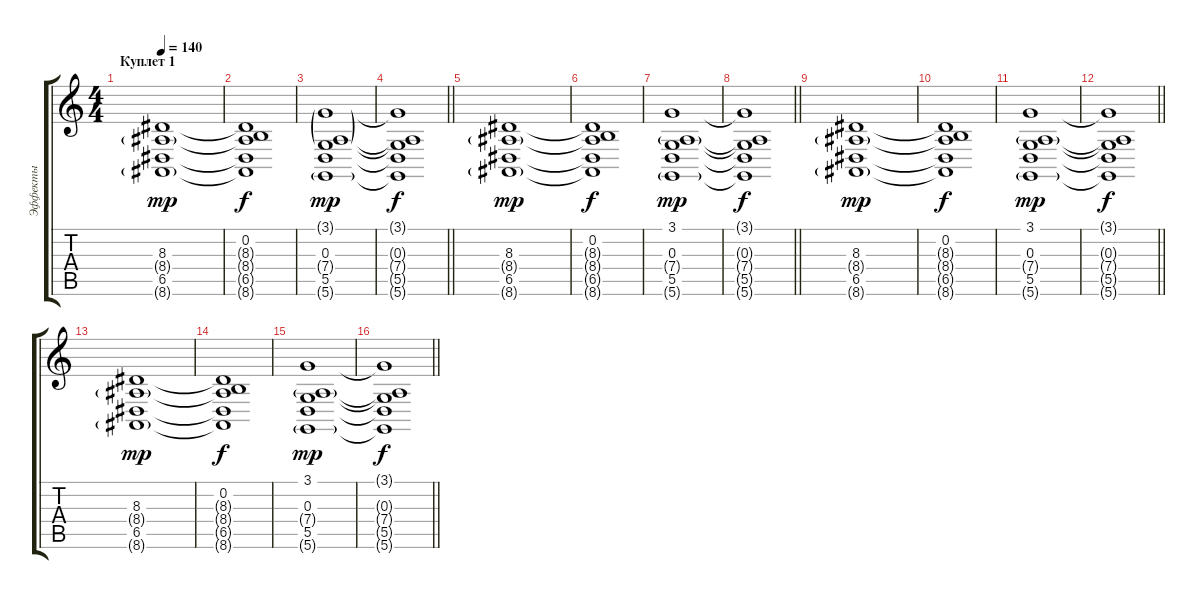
\track ("Эффекты" "Эффекты") {instrument synthstrings1}
\staff {score tabs}
\tuning (E4 B3 G3 D3 A2 D2) {hide}
\ts (4 4)
\section ("" "Куплет 1")
\tempo 140
\clef g2
\ks c
(8.3 8.4{g} 6.5 8.6{g}).1{dy mp} |
(0.2 8.3{t} 8.4{t} 6.5{t} 8.6{t}).1{dy f} |
(3.1{g} 0.3 7.4{g} 5.5 5.6{g}).1{dy mp} |
\barLineRight lightlight
(3.1{t} 0.3{t} 7.4{t} 5.5{t} 5.6{t}).1{dy f} |
(8.3 8.4{g} 6.5 8.6{g}).1{dy mp} |
(0.2 8.3{t} 8.4{t} 6.5{t} 8.6{t}).1{dy f} |
(3.1 0.3 7.4{g} 5.5 5.6{g}).1{dy mp} |
\barLineRight lightlight
(3.1{t} 0.3{t} 7.4{t} 5.5{t} 5.6{t}).1{dy f} |
(8.3 8.4{g} 6.5 8.6{g}).1{dy mp} |
(0.2 8.3{t} 8.4{t} 6.5{t} 8.6{t}).1{dy f} |
(3.1 0.3 7.4{g} 5.5 5.6{g}).1{dy mp} |
\barLineRight lightlight
(3.1{t} 0.3{t} 7.4{t} 5.5{t} 5.6{t}).1{dy f} |
(8.3 8.4{g} 6.5 8.6{g}).1{dy mp} |
(0.2 8.3{t} 8.4{t} 6.5{t} 8.6{t}).1{dy f} |
(3.1 0.3 7.4{g} 5.5 5.6{g}).1{dy mp} |
\barLineRight lightlight
(3.1{t} 0.3{t} 7.4{t} 5.5{t} 5.6{t}).1{dy f}
